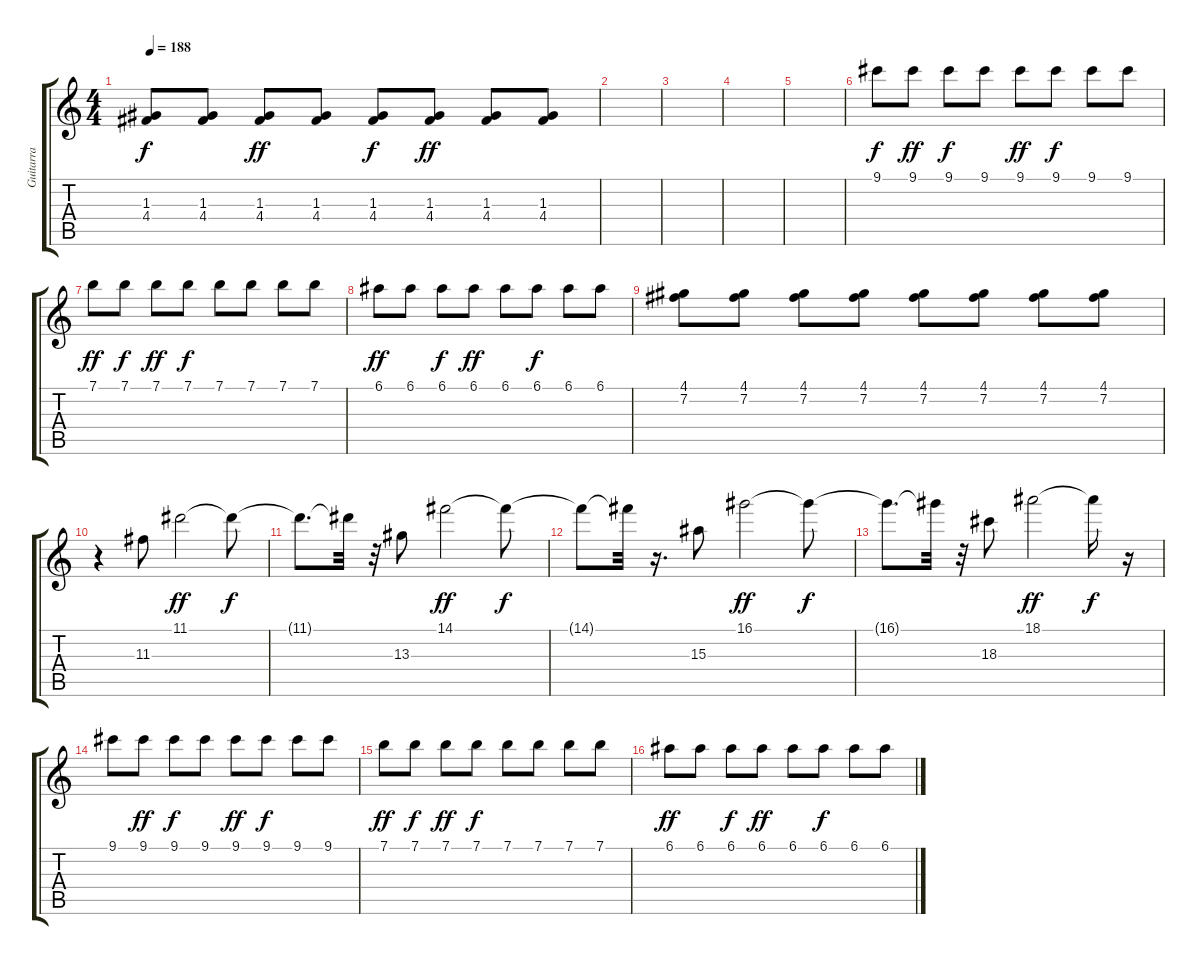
\track ("Guitarra " "Guitarra ") {instrument overdrivenguitar}
\staff {score tabs}
\tuning (E4 B3 G3 D3 A2 E2) {hide}
\ts (4 4)
\tempo 188
\clef g2
\ks c
(1.3 4.4).8{dy f} (1.3 4.4).8 (1.3 4.4).8{dy ff} (1.3 4.4).8 (1.3 4.4).8{dy f} (1.3 4.4).8{dy ff} (1.3 4.4).8 (1.3 4.4).8 |
|
|
|
|
9.1.8{dy f} 9.1.8{dy ff} 9.1.8{dy f} 9.1.8 9.1.8{dy ff} 9.1.8{dy f} 9.1.8 9.1.8 |
7.1.8{dy ff} 7.1.8{dy f} 7.1.8{dy ff} 7.1.8{dy f} 7.1.8 7.1.8 7.1.8 7.1.8 |
6.1.8{dy ff} 6.1.8 6.1.8{dy f} 6.1.8{dy ff} 6.1.8 6.1.8{dy f} 6.1.8 6.1.8 |
(4.1 7.2).8 (4.1 7.2).8 (4.1 7.2).8 (4.1 7.2).8 (4.1 7.2).8 (4.1 7.2).8 (4.1 7.2).8 (4.1 7.2).8 |
r.4 11.3.8 11.1.2{dy ff} 11.1{t}.8{dy f} |
11.1{t}.8{d} 11.1{t}.32 r.32 13.3.8 14.1.2{dy ff} 14.1{t}.8{dy f} |
14.1{t}.8 14.1{t}.32 r.16{d} 15.3.8 16.1.2{dy ff} 16.1{t}.8{dy f} |
16.1{t}.8{d} 16.1{t}.32 r.32 18.3.8 18.1.2{dy ff} 18.1{t}.16{dy f} r.16 |
9.1.8 9.1.8{dy ff} 9.1.8{dy f} 9.1.8 9.1.8{dy ff} 9.1.8{dy f} 9.1.8 9.1.8 |
7.1.8{dy ff} 7.1.8{dy f} 7.1.8{dy ff} 7.1.8{dy f} 7.1.8 7.1.8 7.1.8 7.1.8 |
6.1.8{dy ff} 6.1.8 6.1.8{dy f} 6.1.8{dy ff} 6.1.8 6.1.8{dy f} 6.1.8 6.1.8
